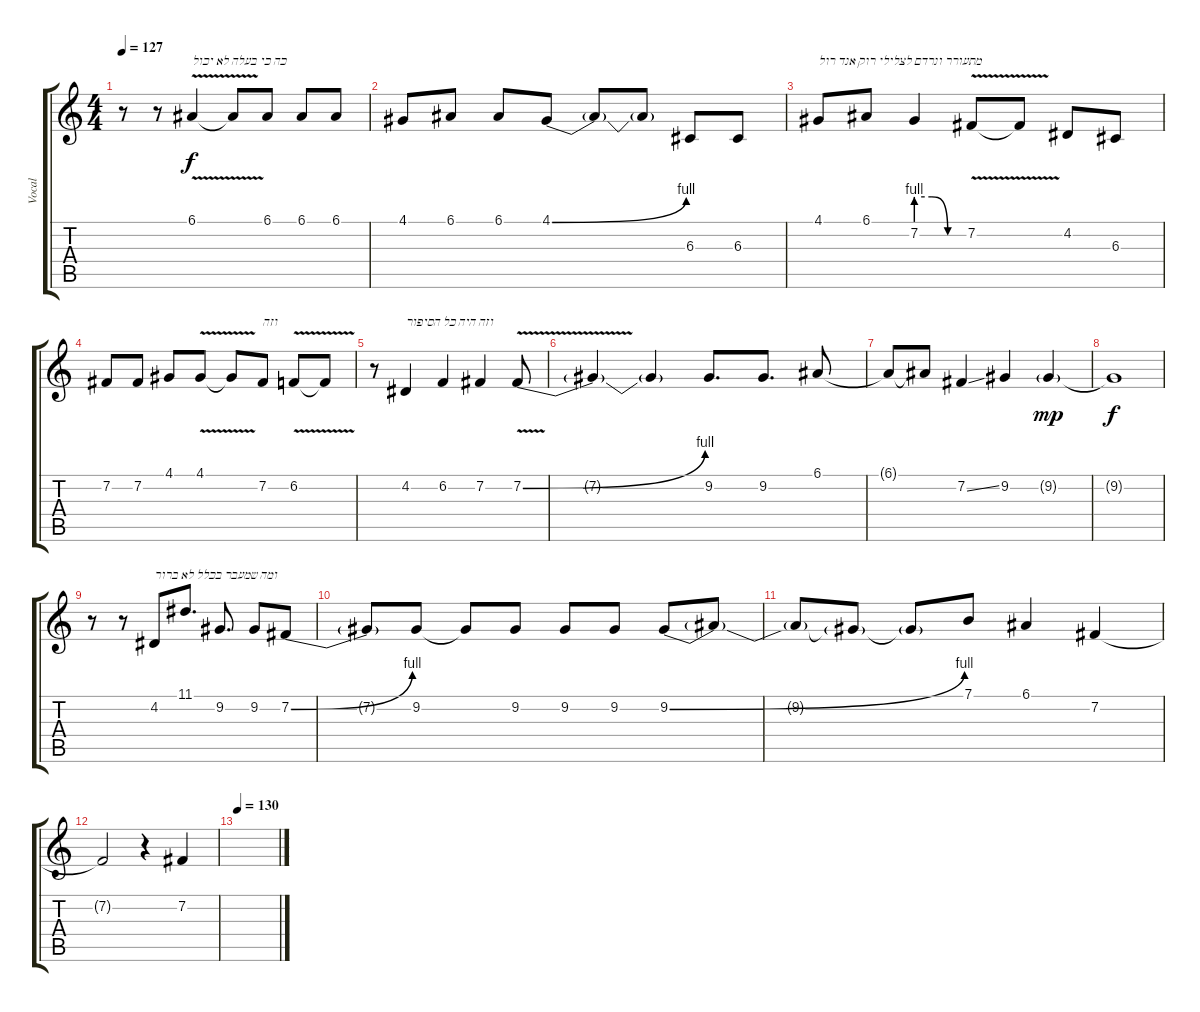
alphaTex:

\track ("Vocal" "Vocal") {instrument lead6voice}
\staff {score tabs}
\tuning (E4 B3 G3 D3 A2 E2) {hide}
\ts (4 4)
\tempo 127
\clef g2
\ks c
r.8{dy f} r.8 6.1{v}.4{txt "כה כי בעלה לא יכול"} 6.1{t}.8 6.1.8 6.1.8 6.1.8 |
4.1.8 6.1.8 6.1.8 4.1{be (bend 0 0 60 4)}.8 4.1{t}.8 4.1{t}.8 6.3.8 6.3.8 |
4.1.8{txt "מתעורר ונרדם לצלילי רוק אנד רול"} 6.1.8 7.2{be (custom 0 4 20 4 40 0 60 0)}.4 7.2{v}.8 7.2{t}.8 4.2.8 6.3.8 |
7.2.8 7.2.8 4.1.8 4.1{v}.8 4.1{t}.8 7.2.8{txt "וזה"} 6.2{v}.8 6.2{t}.8 |
r.8 4.2.4{txt "וזה היה כל הסיפור"} 6.2.4 7.2.4 7.2{be (bend 0 0 60 4) v}.8 |
7.2{t}.4 7.2{t}.4 9.2.8{d} 9.2.8{d} 6.1.8 |
6.1{t}.8 6.1{t}.8 7.2{ss}.4 9.2.4 9.2{g}.4{dy mp} |
9.2{t}.1{dy f} |
r.8 r.8 4.2.8{txt "ומה שמעבר בכלל לא ברור"} 11.1.8{d} 9.2.8{d} 9.2.8 7.2{be (bend 0 0 60 4)}.8 |
7.2{t}.8 9.2.8 9.2{t}.8 9.2.8 9.2.8 9.2.8 9.2{be (bend 0 0 60 4)}.8 9.2{t}.8 |
9.2{t}.8 9.2{t}.8 9.2{t}.8 7.1.8 6.1.4 7.2.4 |
7.2{t}.2 r.4 7.2.4 |
\tempo 130
